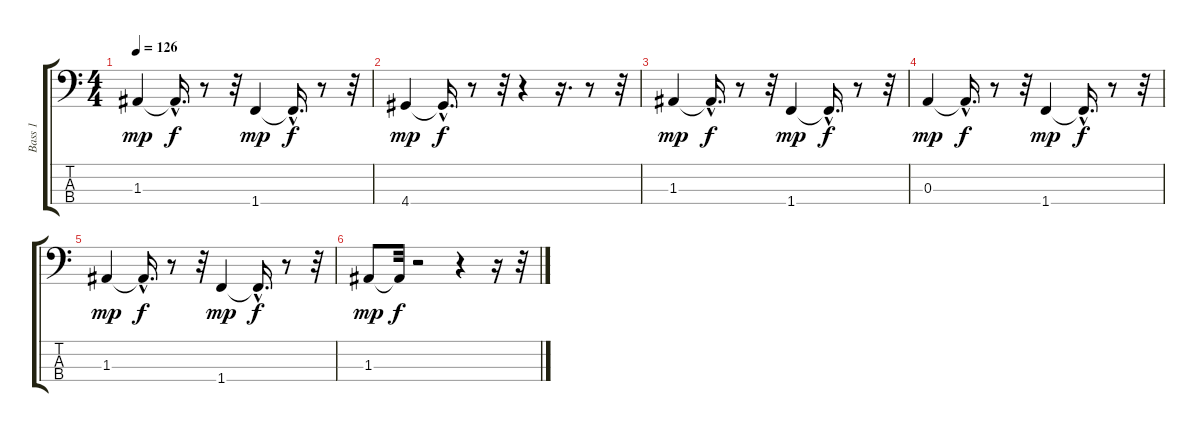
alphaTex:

\track ("Bass 1" "Bass 1") {instrument fretlessbass}
\staff {score tabs}
\tuning (G2 D2 A1 E1) {hide}
\ts (4 4)
\tempo 126
\clef f4
\ks c
1.3.4{dy mp} 1.3{hac t}.16{d dy f} r.8 r.32 1.4.4{dy mp} 1.4{hac t}.16{d dy f} r.8 r.32 |
4.4.4{dy mp} 4.4{hac t}.16{d dy f} r.8 r.32 r.4 r.16{d} r.8 r.32 |
1.3.4{dy mp} 1.3{hac t}.16{d dy f} r.8 r.32 1.4.4{dy mp} 1.4{hac t}.16{d dy f} r.8 r.32 |
0.3.4{dy mp} 0.3{hac t}.16{d dy f} r.8 r.32 1.4.4{dy mp} 1.4{hac t}.16{d dy f} r.8 r.32 |
1.3.4{dy mp} 1.3{hac t}.16{d dy f} r.8 r.32 1.4.4{dy mp} 1.4{hac t}.16{d dy f} r.8 r.32 |
1.3.8{dy mp} 1.3{t}.32{dy f} r.2 r.4 r.16 r.32
